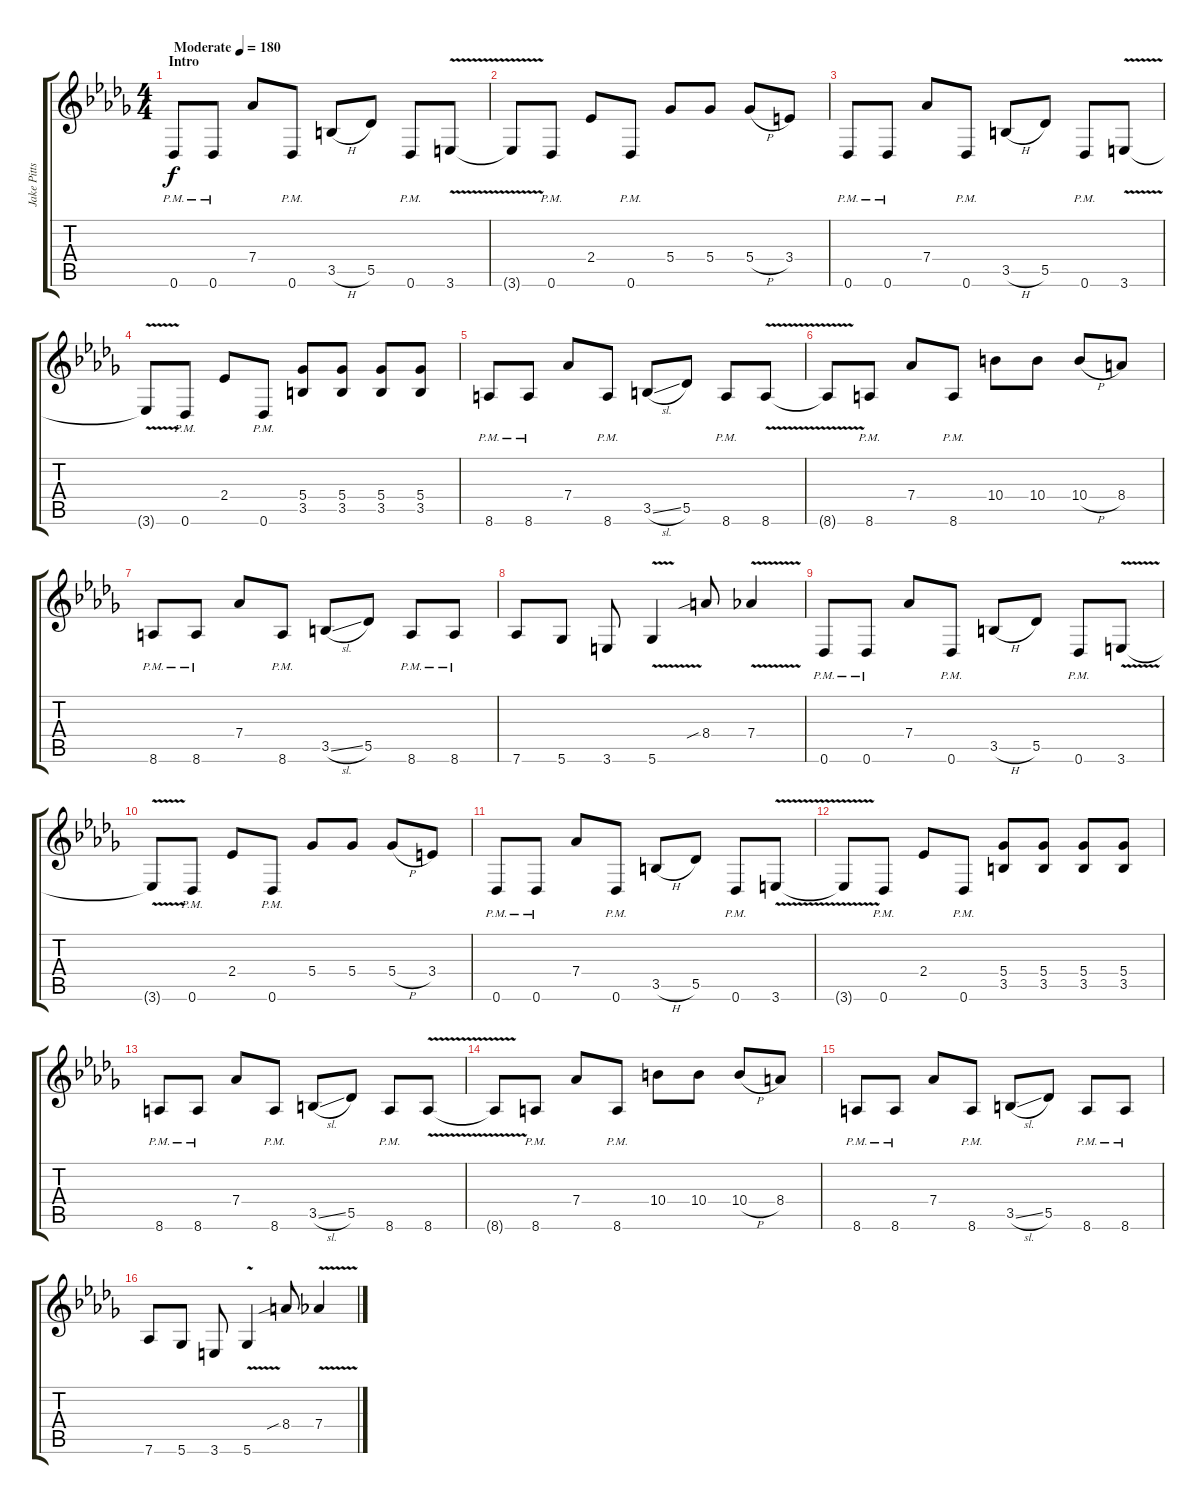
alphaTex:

\track ("Jake Pitts" "Jake Pitts") {instrument distortionguitar}
\staff {score tabs}
\tuning (Eb4 Bb3 Gb3 Db3 Ab2 Db2) {hide}
\ts (4 4)
\section ("" "Intro")
\tempo (180 "Moderate")
\clef g2
\ks db
0.6{pm}.8{dy f instrument distortionguitar} 0.6{pm}.8 7.4.8 0.6{pm}.8 3.5{h}.8 5.5.8 0.6{pm}.8 3.6{v}.8 |
3.6{v t}.8 0.6{pm}.8 2.4.8 0.6{pm}.8 5.4.8 5.4.8 5.4{h}.8 3.4.8 |
0.6{pm}.8 0.6{pm}.8 7.4.8 0.6{pm}.8 3.5{h}.8 5.5.8 0.6{pm}.8 3.6{v}.8 |
3.6{v t}.8 0.6{pm}.8 2.4.8 0.6{pm}.8 (5.4 3.5).8 (5.4 3.5).8 (5.4 3.5).8 (5.4 3.5).8 |
8.6{pm}.8 8.6{pm}.8 7.4.8 8.6{pm}.8 3.5{sl}.8 5.5.8 8.6{pm}.8 8.6{v}.8 |
8.6{v t}.8 8.6{pm}.8 7.4.8 8.6{pm}.8 10.4.8 10.4.8 10.4{h}.8 8.4.8 |
8.6{pm}.8 8.6{pm}.8 7.4.8 8.6{pm}.8 3.5{sl}.8 5.5.8 8.6{pm}.8 8.6{pm}.8 |
7.6.8 5.6.8 3.6.8 5.6{v}.4 8.4{sib}.8 7.4{v}.4 |
0.6{pm}.8 0.6{pm}.8 7.4.8 0.6{pm}.8 3.5{h}.8 5.5.8 0.6{pm}.8 3.6{v}.8 |
3.6{v t}.8 0.6{pm}.8 2.4.8 0.6{pm}.8 5.4.8 5.4.8 5.4{h}.8 3.4.8 |
0.6{pm}.8 0.6{pm}.8 7.4.8 0.6{pm}.8 3.5{h}.8 5.5.8 0.6{pm}.8 3.6{v}.8 |
3.6{v t}.8 0.6{pm}.8 2.4.8 0.6{pm}.8 (5.4 3.5).8 (5.4 3.5).8 (5.4 3.5).8 (5.4 3.5).8 |
8.6{pm}.8 8.6{pm}.8 7.4.8 8.6{pm}.8 3.5{sl}.8 5.5.8 8.6{pm}.8 8.6{v}.8 |
8.6{v t}.8 8.6{pm}.8 7.4.8 8.6{pm}.8 10.4.8 10.4.8 10.4{h}.8 8.4.8 |
8.6{pm}.8 8.6{pm}.8 7.4.8 8.6{pm}.8 3.5{sl}.8 5.5.8 8.6{pm}.8 8.6{pm}.8 |
7.6.8 5.6.8 3.6.8 5.6{v}.4 8.4{sib}.8 7.4{v}.4
